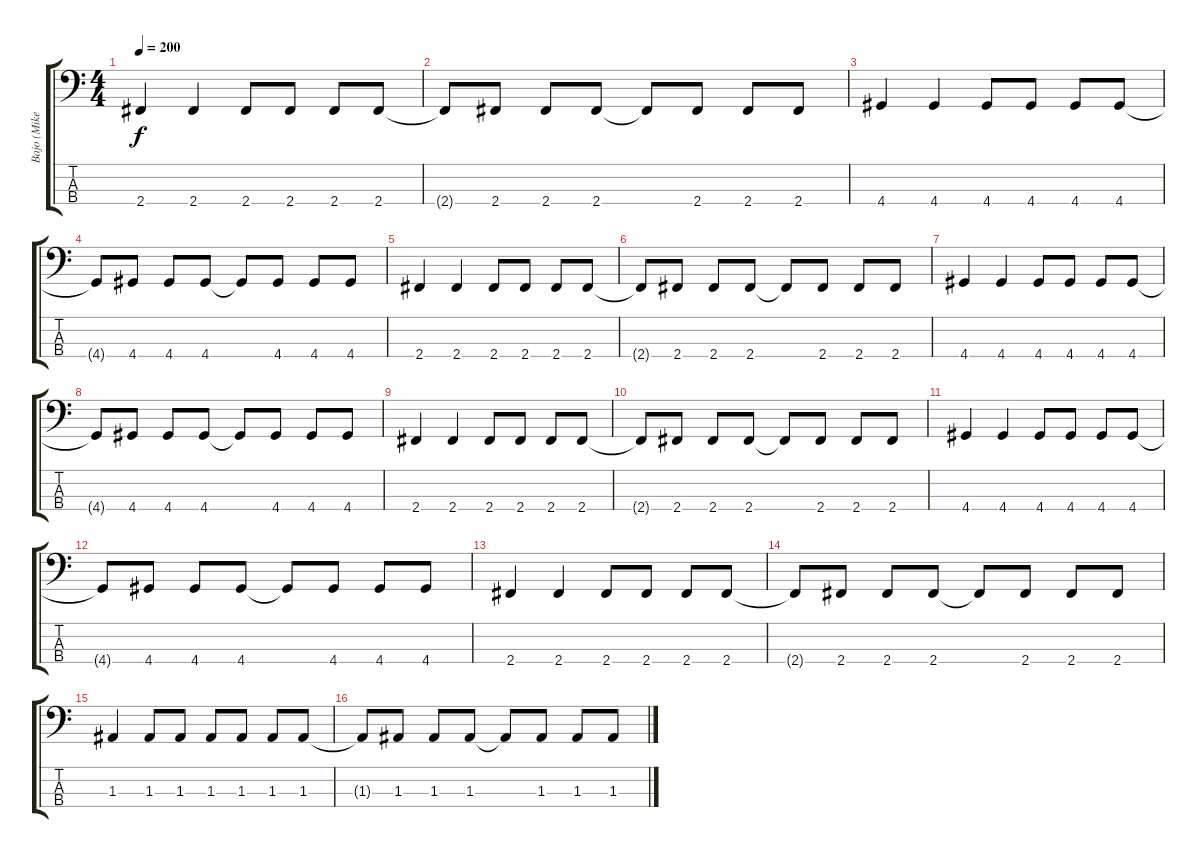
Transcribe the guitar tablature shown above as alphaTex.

\track ("Bajo (Mike)" "Bajo (Mike") {instrument electricbasspick}
\staff {score tabs}
\tuning (G2 D2 A1 E1) {hide}
\ts (4 4)
\tempo 200
\clef f4
\ks c
2.4.4{dy f} 2.4.4 2.4.8 2.4.8 2.4.8 2.4.8 |
2.4{t}.8 2.4.8 2.4.8 2.4.8 2.4{t}.8 2.4.8 2.4.8 2.4.8 |
4.4.4 4.4.4 4.4.8 4.4.8 4.4.8 4.4.8 |
4.4{t}.8 4.4.8 4.4.8 4.4.8 4.4{t}.8 4.4.8 4.4.8 4.4.8 |
2.4.4 2.4.4 2.4.8 2.4.8 2.4.8 2.4.8 |
2.4{t}.8 2.4.8 2.4.8 2.4.8 2.4{t}.8 2.4.8 2.4.8 2.4.8 |
4.4.4 4.4.4 4.4.8 4.4.8 4.4.8 4.4.8 |
4.4{t}.8 4.4.8 4.4.8 4.4.8 4.4{t}.8 4.4.8 4.4.8 4.4.8 |
2.4.4 2.4.4 2.4.8 2.4.8 2.4.8 2.4.8 |
2.4{t}.8 2.4.8 2.4.8 2.4.8 2.4{t}.8 2.4.8 2.4.8 2.4.8 |
4.4.4 4.4.4 4.4.8 4.4.8 4.4.8 4.4.8 |
4.4{t}.8 4.4.8 4.4.8 4.4.8 4.4{t}.8 4.4.8 4.4.8 4.4.8 |
2.4.4 2.4.4 2.4.8 2.4.8 2.4.8 2.4.8 |
2.4{t}.8 2.4.8 2.4.8 2.4.8 2.4{t}.8 2.4.8 2.4.8 2.4.8 |
1.3.4 1.3.8 1.3.8 1.3.8 1.3.8 1.3.8 1.3.8 |
1.3{t}.8 1.3.8 1.3.8 1.3.8 1.3{t}.8 1.3.8 1.3.8 1.3.8
